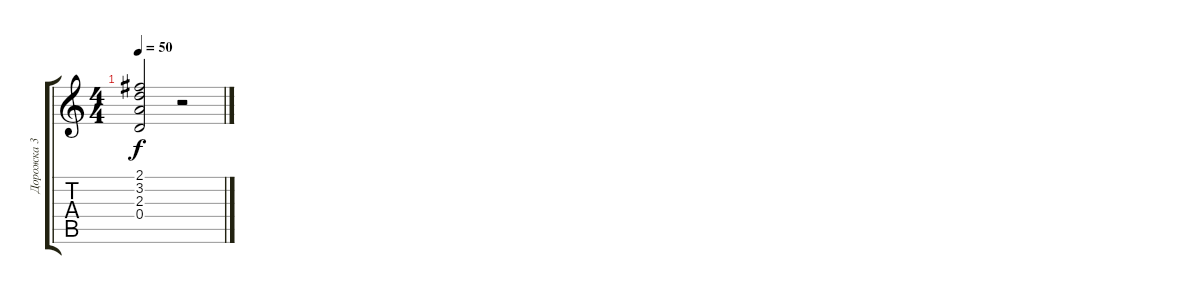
\track ("Дорожка 3" "Дорожка 3") {instrument electricguitarmuted}
\staff {score tabs}
\tuning (E4 B3 G3 D3 A2 E2) {hide}
\ts (4 4)
\tempo 50
\clef g2
\ks c
(2.1 3.2 2.3 0.4).2{dy f} r.2
